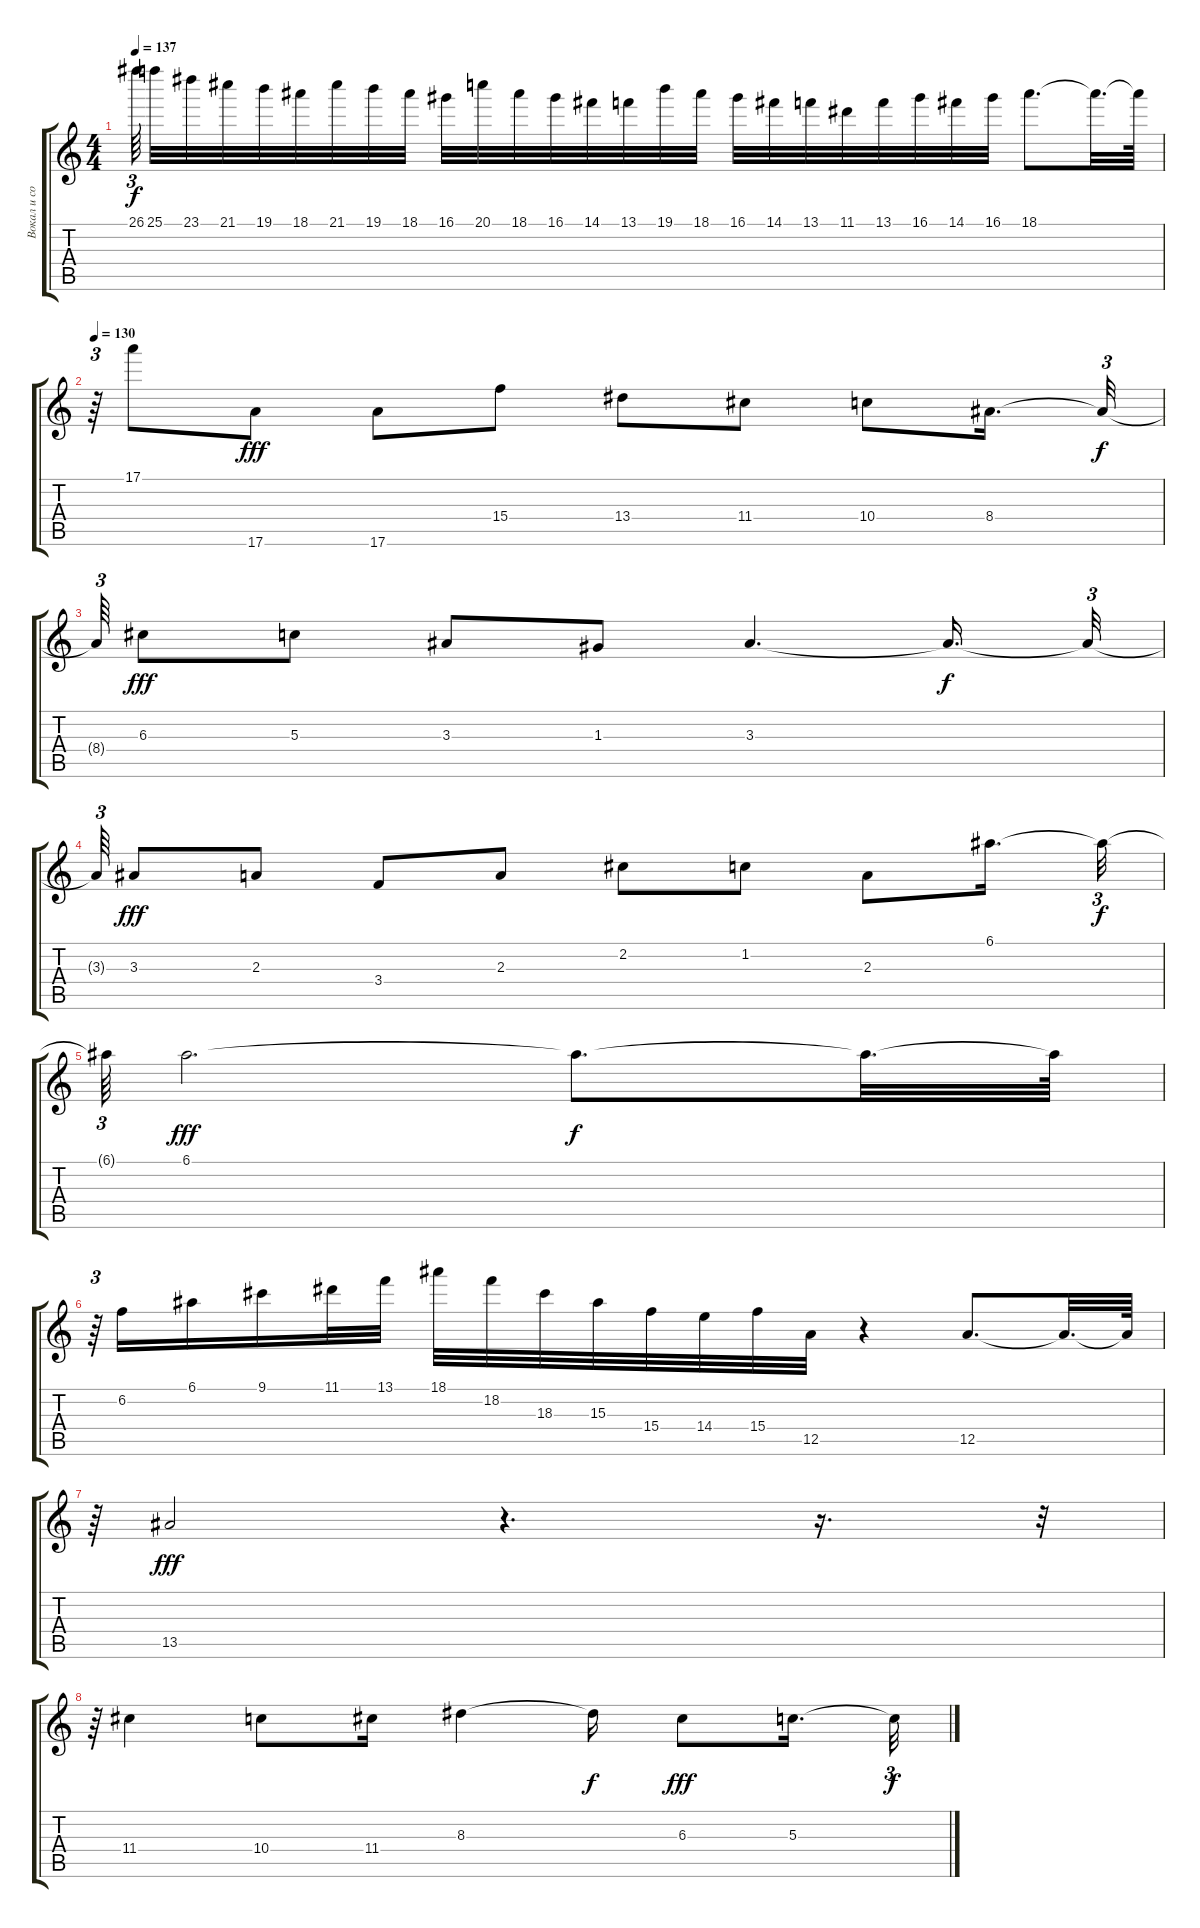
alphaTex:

\track ("Вокал и соло" "Вокал и со") {instrument overdrivenguitar}
\staff {score tabs}
\tuning (E4 B3 G3 D3 A2 E2) {hide}
\ts (4 4)
\tempo 137
\clef g2
\ks c
26.1{t}.64{tu (3 2) dy f beam splitsecondary} 25.1.32 23.1.32 21.1.32 19.1.32 18.1.32 21.1.32 19.1.32 18.1.32 16.1.32 20.1.32 18.1.32 16.1.32 14.1.32 13.1.32 19.1.32 18.1.32 16.1.32 14.1.32 13.1.32 11.1.32 13.1.32 16.1.32 14.1.32 16.1.32 18.1.8{d} 18.1{t}.32{d} 18.1{t}.64 |
\tempo 130
r.64{tu (3 2)} 17.1.8 17.6.8{dy fff} 17.6.8 15.4.8 13.4.8 11.4.8 10.4.8 8.4.16{d} 8.4{t}.32{tu (3 2) dy f} |
8.4{t}.64{tu (3 2)} 6.3.8{dy fff} 5.3.8 3.3.8 1.3.8 3.3.4{d} 3.3{t}.16{d dy f} 3.3{t}.32{tu (3 2)} |
3.3{t}.64{tu (3 2)} 3.3.8{dy fff} 2.3.8 3.4.8 2.3.8 2.2.8 1.2.8 2.3.8 6.1.16{d} 6.1{t}.32{tu (3 2) dy f} |
6.1{t}.64{tu (3 2)} 6.1.2{d dy fff} 6.1{t}.8{d dy f} 6.1{t}.32{d} 6.1{t}.64 |
r.64{tu (3 2)} 6.2.16 6.1.16 9.1.16 11.1.32 13.1.32 18.1.32 18.2.32 18.3.32 15.3.32 15.4.32 14.4.32 15.4.32 12.5.32 r.4 12.5.8{d volume 4} 12.5{t}.32{d} 12.5{t}.64 |
r.64{tu (3 2)} 13.5.2{dy fff volume 2} r.4{d} r.16{d} r.32{tu (3 2)} |
r.64{tu (3 2)} 11.4.4{volume 16} 10.4.8 11.4.16 8.3.4 8.3{t}.16{dy f} 6.3.8{dy fff} 5.3.16{d} 5.3{t}.32{tu (3 2) dy f}
